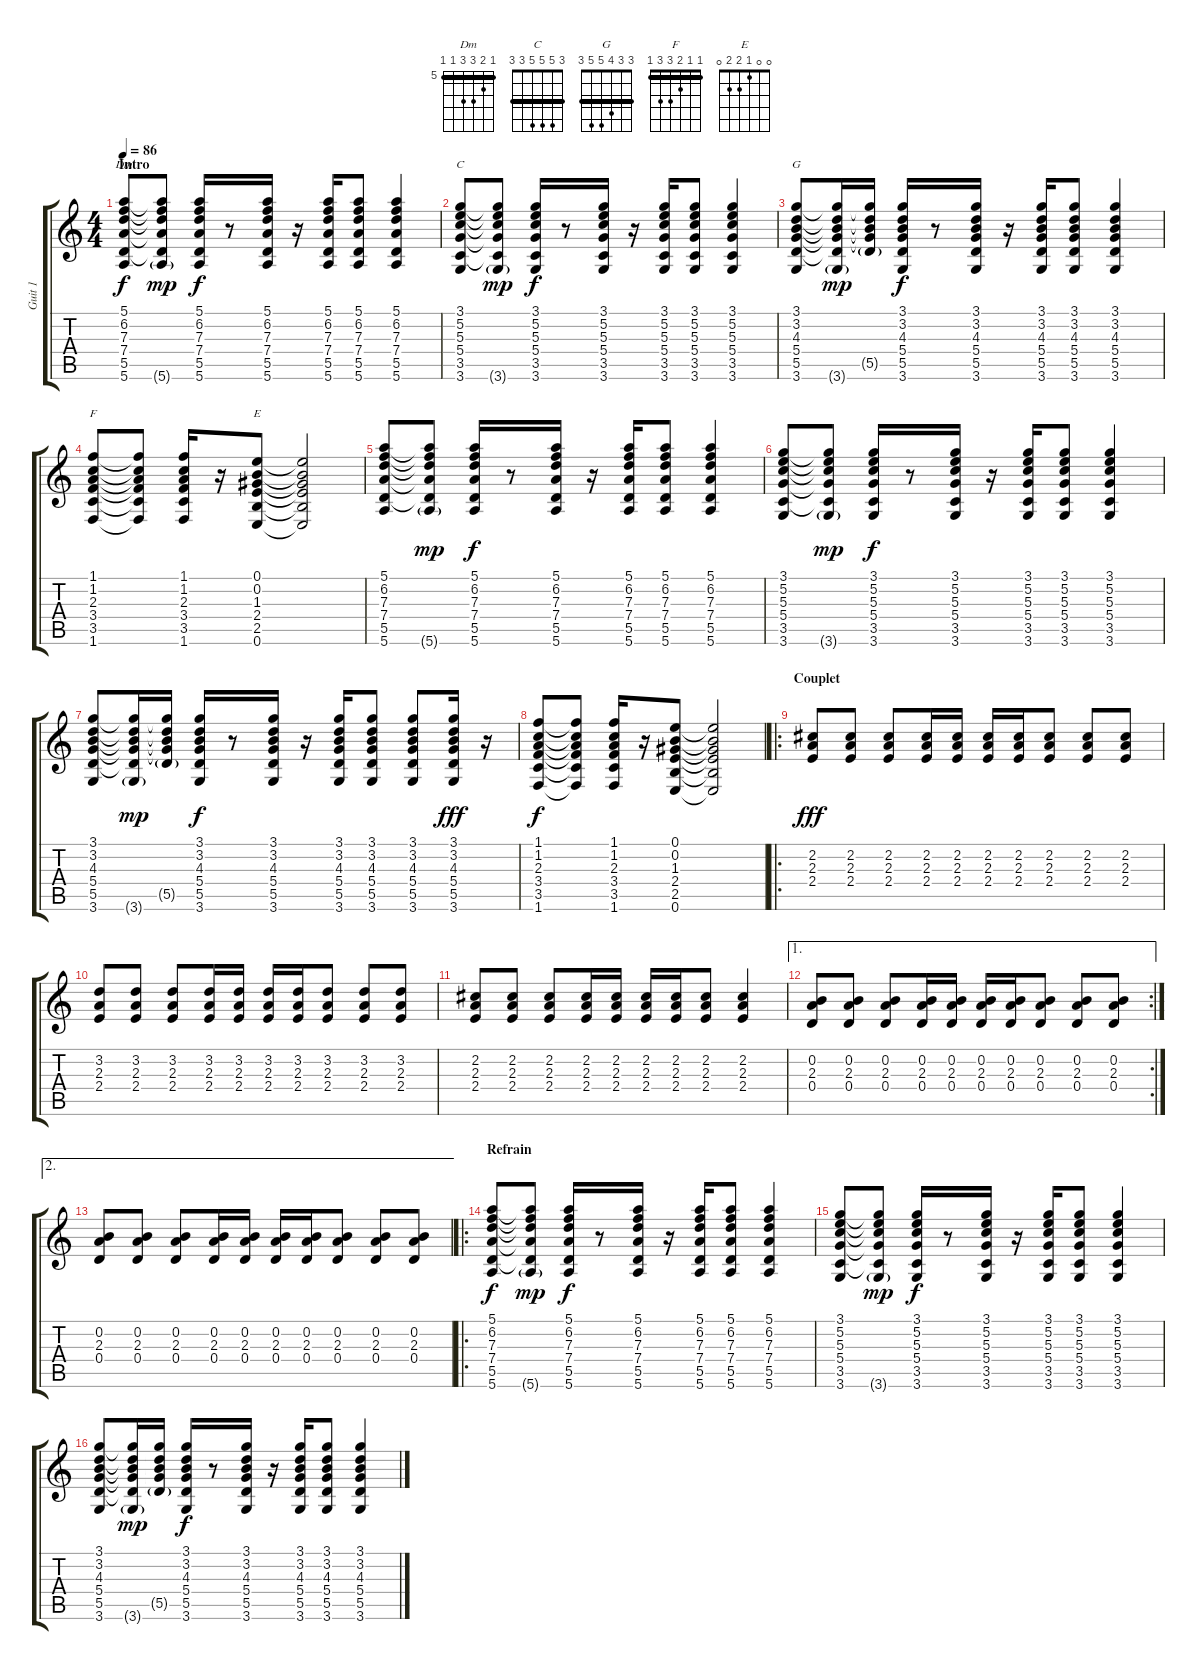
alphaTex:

\track ("Guit 1" "Guit 1") {instrument acousticguitarnylon}
\staff {score tabs}
\tuning (E4 B3 G3 D3 A2 E2) {hide}
\chord ("Dm" 5 6 7 7 5 5) {firstfret 5 barre 5}
\chord ("C" 3 5 5 5 3 3) {barre 3}
\chord ("G" 3 3 4 5 5 3) {barre 3}
\chord ("F" 1 1 2 3 3 1) {barre 1}
\chord ("E" 0 0 1 2 2 0)
\ts (4 4)
\section ("" "Intro")
\tempo 86
\clef g2
\ks c
(5.1 6.2 7.3 7.4 5.5 5.6).8{ch "Dm" dy f instrument acousticguitarnylon} (5.1{t} 6.2{t} 7.3{t} 7.4{t} 5.5{t} 5.6{g}).8{dy mp} (5.1 6.2 7.3 7.4 5.5 5.6).16{dy f} r.8 (5.1 6.2 7.3 7.4 5.5 5.6).16 r.16 (5.1 6.2 7.3 7.4 5.5 5.6).16 (5.1 6.2 7.3 7.4 5.5 5.6).8 (5.1 6.2 7.3 7.4 5.5 5.6).4 |
(3.1 5.2 5.3 5.4 3.5 3.6).8{ch "C"} (3.1{t} 5.2{t} 5.3{t} 5.4{t} 3.5{t} 3.6{g}).8{dy mp} (3.1 5.2 5.3 5.4 3.5 3.6).16{dy f} r.8 (3.1 5.2 5.3 5.4 3.5 3.6).16 r.16 (3.1 5.2 5.3 5.4 3.5 3.6).16 (3.1 5.2 5.3 5.4 3.5 3.6).8 (3.1 5.2 5.3 5.4 3.5 3.6).4 |
(3.1 3.2 4.3 5.4 5.5 3.6).8{ch "G"} (3.1{t} 3.2{t} 4.3{t} 5.4{t} 5.5{t} 3.6{g}).16{dy mp} (3.1{t} 3.2{t} 4.3{t} 5.4{t} 5.5{g}).16 (3.1 3.2 4.3 5.4 5.5 3.6).16{dy f} r.8 (3.1 3.2 4.3 5.4 5.5 3.6).16 r.16 (3.1 3.2 4.3 5.4 5.5 3.6).16 (3.1 3.2 4.3 5.4 5.5 3.6).8 (3.1 3.2 4.3 5.4 5.5 3.6).4 |
(1.1 1.2 2.3 3.4 3.5 1.6).8{ch "F"} (1.1{t} 1.2{t} 2.3{t} 3.4{t} 3.5{t} 1.6{t}).8 (1.1 1.2 2.3 3.4 3.5 1.6).16 r.16 (0.1 0.2 1.3 2.4 2.5 0.6).8{ch "E"} (0.1{t} 0.2{t} 1.3{t} 2.4{t} 2.5{t} 0.6{t}).2 |
(5.1 6.2 7.3 7.4 5.5 5.6).8 (5.1{t} 6.2{t} 7.3{t} 7.4{t} 5.5{t} 5.6{g}).8{dy mp} (5.1 6.2 7.3 7.4 5.5 5.6).16{dy f} r.8 (5.1 6.2 7.3 7.4 5.5 5.6).16 r.16 (5.1 6.2 7.3 7.4 5.5 5.6).16 (5.1 6.2 7.3 7.4 5.5 5.6).8 (5.1 6.2 7.3 7.4 5.5 5.6).4 |
(3.1 5.2 5.3 5.4 3.5 3.6).8 (3.1{t} 5.2{t} 5.3{t} 5.4{t} 3.5{t} 3.6{g}).8{dy mp} (3.1 5.2 5.3 5.4 3.5 3.6).16{dy f} r.8 (3.1 5.2 5.3 5.4 3.5 3.6).16 r.16 (3.1 5.2 5.3 5.4 3.5 3.6).16 (3.1 5.2 5.3 5.4 3.5 3.6).8 (3.1 5.2 5.3 5.4 3.5 3.6).4 |
(3.1 3.2 4.3 5.4 5.5 3.6).8 (3.1{t} 3.2{t} 4.3{t} 5.4{t} 5.5{t} 3.6{g}).16{dy mp} (3.1{t} 3.2{t} 4.3{t} 5.4{t} 5.5{g}).16 (3.1 3.2 4.3 5.4 5.5 3.6).16{dy f} r.8 (3.1 3.2 4.3 5.4 5.5 3.6).16 r.16 (3.1 3.2 4.3 5.4 5.5 3.6).16 (3.1 3.2 4.3 5.4 5.5 3.6).8 (3.1 3.2 4.3 5.4 5.5 3.6).8 (3.1 3.2 4.3 5.4 5.5 3.6).16{dy fff} r.16 |
(1.1 1.2 2.3 3.4 3.5 1.6).8{dy f} (1.1{t} 1.2{t} 2.3{t} 3.4{t} 3.5{t} 1.6{t}).8 (1.1 1.2 2.3 3.4 3.5 1.6).16 r.16 (0.1 0.2 1.3 2.4 2.5 0.6).8 (0.1{t} 0.2{t} 1.3{t} 2.4{t} 2.5{t} 0.6{t}).2 |
\ro
\section ("" "Couplet")
(2.2 2.3 2.4).8{dy fff volume 9} (2.2 2.3 2.4).8 (2.2 2.3 2.4).8 (2.2 2.3 2.4).16 (2.2 2.3 2.4).16 (2.2 2.3 2.4).16 (2.2 2.3 2.4).16 (2.2 2.3 2.4).8 (2.2 2.3 2.4).8 (2.2 2.3 2.4).8 |
(3.2 2.3 2.4).8 (3.2 2.3 2.4).8 (3.2 2.3 2.4).8 (3.2 2.3 2.4).16 (3.2 2.3 2.4).16 (3.2 2.3 2.4).16 (3.2 2.3 2.4).16 (3.2 2.3 2.4).8 (3.2 2.3 2.4).8 (3.2 2.3 2.4).8 |
(2.2 2.3 2.4).8 (2.2 2.3 2.4).8 (2.2 2.3 2.4).8 (2.2 2.3 2.4).16 (2.2 2.3 2.4).16 (2.2 2.3 2.4).16 (2.2 2.3 2.4).16 (2.2 2.3 2.4).8 (2.2 2.3 2.4).4 |
\ae 1
\rc 2
(0.2 2.3 0.4).8 (0.2 2.3 0.4).8 (0.2 2.3 0.4).8 (0.2 2.3 0.4).16 (0.2 2.3 0.4).16 (0.2 2.3 0.4).16 (0.2 2.3 0.4).16 (0.2 2.3 0.4).8 (0.2 2.3 0.4).8 (0.2 2.3 0.4).8 |
\ae 2
(0.2 2.3 0.4).8 (0.2 2.3 0.4).8 (0.2 2.3 0.4).8 (0.2 2.3 0.4).16 (0.2 2.3 0.4).16 (0.2 2.3 0.4).16 (0.2 2.3 0.4).16 (0.2 2.3 0.4).8 (0.2 2.3 0.4).8 (0.2 2.3 0.4).8 |
\ro
\section ("" "Refrain")
(5.1 6.2 7.3 7.4 5.5 5.6).8{dy f} (5.1{t} 6.2{t} 7.3{t} 7.4{t} 5.5{t} 5.6{g}).8{dy mp} (5.1 6.2 7.3 7.4 5.5 5.6).16{dy f} r.8 (5.1 6.2 7.3 7.4 5.5 5.6).16 r.16 (5.1 6.2 7.3 7.4 5.5 5.6).16 (5.1 6.2 7.3 7.4 5.5 5.6).8 (5.1 6.2 7.3 7.4 5.5 5.6).4 |
(3.1 5.2 5.3 5.4 3.5 3.6).8 (3.1{t} 5.2{t} 5.3{t} 5.4{t} 3.5{t} 3.6{g}).8{dy mp} (3.1 5.2 5.3 5.4 3.5 3.6).16{dy f} r.8 (3.1 5.2 5.3 5.4 3.5 3.6).16 r.16 (3.1 5.2 5.3 5.4 3.5 3.6).16 (3.1 5.2 5.3 5.4 3.5 3.6).8 (3.1 5.2 5.3 5.4 3.5 3.6).4 |
(3.1 3.2 4.3 5.4 5.5 3.6).8 (3.1{t} 3.2{t} 4.3{t} 5.4{t} 5.5{t} 3.6{g}).16{dy mp} (3.1{t} 3.2{t} 4.3{t} 5.4{t} 5.5{g}).16 (3.1 3.2 4.3 5.4 5.5 3.6).16{dy f} r.8 (3.1 3.2 4.3 5.4 5.5 3.6).16 r.16 (3.1 3.2 4.3 5.4 5.5 3.6).16 (3.1 3.2 4.3 5.4 5.5 3.6).8 (3.1 3.2 4.3 5.4 5.5 3.6).4
